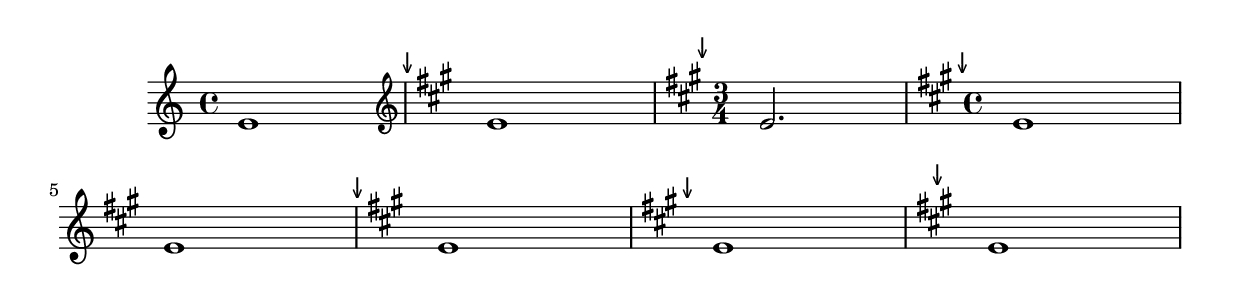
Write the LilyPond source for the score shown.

%% DO NOT EDIT this file manually; it is automatically
%% generated from LSR http://lsr.dsi.unimi.it
%% Make any changes in LSR itself, or in Documentation/snippets/new/ ,
%% and then run scripts/auxiliar/makelsr.py
%%
%% This file is in the public domain.
\version "2.14.0"

\header {
  lsrtags = "text"

%% Translation of GIT committish: 2d548a99cb9dba80f2ff035582009477cd37eceb
  texidoces = "
Si están especificadas, las marcas de texto se pueden alinear con
objetos de notación distintos a las líneas divisorias.  Entre estos
objetos se encuentran @code{ambitus}, @code{breathing-sign},
@code{clef}, @code{custos}, @code{staff-bar}, @code{left-edge},
@code{key-cancellation}, @code{key-signature} y @code{time-signature}.

En estos casos, las marcas de texto se centran horizontalmente sobre
el objeto, aunque esto se puede cambiar, como se muestra en la segunda
línea de este ejemplo (en una partitura con varios pentagramas, se
debe hacer este ajuste para todos los pentagramas).

"
  doctitlees = "Alinear marcas con varios objetos de notación"


%% Translation of GIT committish: 0a868be38a775ecb1ef935b079000cebbc64de40
  texidocde = "
Wenn angegeben, können Textzeichen auch an anderen Objekten als Taktstrichen
ausgerichtet werden.  Zu diesen Objekten gehören @code{ambitus},
@code{breathing-sign}, @code{clef}, @code{custos}, @code{staff-bar},
@code{left-edge}, @code{key-cancellation}, @code{key-signature} und
@code{time-signature}.

In diesem Fall werden die Zeichen horizontal über dem Objekt zentriert.
Diese Ausrichtung kann auch geändert werden, wie die zweite Zeile
des Beispiels zeigt.  In einer Partitur mit vielen Systemen sollte
diese Einstellung für alle Systeme gemacht werden.

"

  doctitlede = "Zeichen an verschiedenen Notationsobjekten ausrichten"

%% Translation of GIT committish: 548ef200973bd3d46ea75c5498461d9e5f168334
  texidocfr = "
Les indications textuelles peuvent s'aligner par rapport à d'autres
objets que des barres de mesure, tels que @code{ambitus},
@code{breathing-sign}, @code{clef}, @code{custos}, @code{staff-bar},
@code{left-edge}, @code{key-cancellation}, @code{key-signature}, ou
@code{time-signature}.



Par défaut, les indications textuelles sont alignées avec le milieu
des objets de notation. Bien entendu, vous pouvez modifier les
propriétés des objets en question pour obtenir un autre
résultat comme l'illustre la deuxième ligne de l'exemple.  Dans le cas
de portées multiples, ces réglages doivent être faits pour chacune
d'entre elles.



"
  doctitlefr = "Alignement des indications par rapport à divers objets
de notation"


  texidoc = "
If specified, text marks may be aligned with notation objects other
than bar lines.  These objects include @code{ambitus},
@code{breathing-sign}, @code{clef}, @code{custos}, @code{staff-bar},
@code{left-edge}, @code{key-cancellation}, @code{key-signature}, and
@code{time-signature}.



In such cases, text marks will be horizontally centered above the
object. However this can be changed, as demonstrated on the second line
of this example (in a score with multiple staves, this setting should
be done for all the staves).



"
  doctitle = "Aligning marks with various notation objects"
} % begin verbatim

\relative c' {
  e1

  % the RehearsalMark will be centered above the Clef
  \override Score.RehearsalMark #'break-align-symbols = #'(clef)
  \key a \major
  \clef treble
  \mark "↓"
  e1

  % the RehearsalMark will be centered above the TimeSignature
  \override Score.RehearsalMark #'break-align-symbols = #'(time-signature)
  \key a \major
  \clef treble
  \time 3/4
  \mark \markup { \char ##x2193 }
  e2.

  % the RehearsalMark will be centered above the KeySignature
  \override Score.RehearsalMark #'break-align-symbols = #'(key-signature)
  \key a \major
  \clef treble
  \time 4/4
  \mark \markup { \char ##x2193 }
  e1

  \break
  e1

  % the RehearsalMark will be aligned with the left edge of the KeySignature
  \once \override Score.KeySignature #'break-align-anchor-alignment = #LEFT
  \mark \markup { \char ##x2193 }
  \key a \major
  e1

  % the RehearsalMark will be aligned with the right edge of the KeySignature
  \once \override Score.KeySignature #'break-align-anchor-alignment = #RIGHT
  \key a \major
  \mark \markup { \char ##x2193 }
  e1

  % the RehearsalMark will be aligned with the left edge of the KeySignature
  % and then shifted right by one unit.
  \once \override Score.KeySignature #'break-align-anchor = #1
  \key a \major
  \mark \markup { \char ##x2193 }
  e1
}
